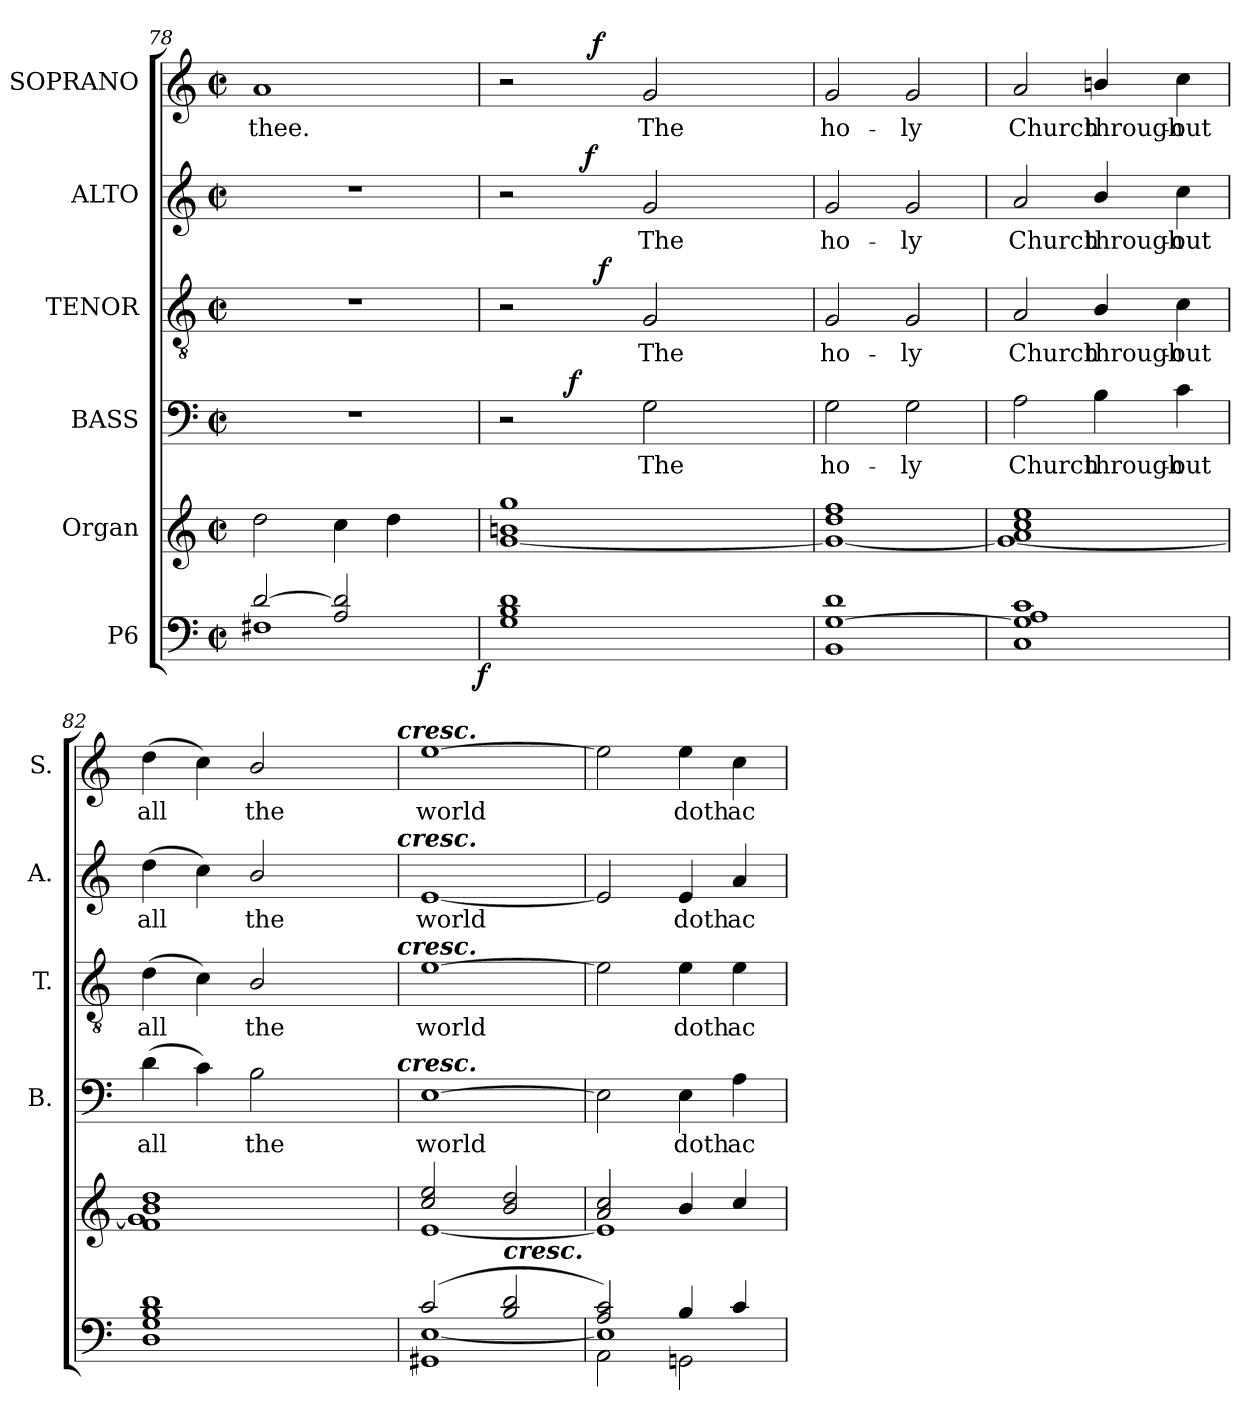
**kern	**dynam	**kern	**kern	**text	**dynam	**kern	**text	**dynam	**kern	**text	**dynam	**kern	**text	**dynam
*part6	*part6	*part5	*part4	*part4	*part4	*part3	*part3	*part3	*part2	*part2	*part2	*part1	*part1	*part1
*staff6	*staff6	*staff5	*staff4	*staff4	*staff4	*staff3	*staff3	*staff3	*staff2	*staff2	*staff2	*staff1	*staff1	*staff1
*I"P6	*	*I"Organ	*I"BASS	*	*	*I"TENOR	*	*	*I"ALTO	*	*	*I"SOPRANO	*	*
*	*	*	*I'B.	*	*	*I'T.	*	*	*I'A.	*	*	*I'S.	*	*
*clefF4	*	*clefG2	*clefF4	*	*	*clefGv2	*	*	*clefG2	*	*	*clefG2	*	*
*	*	*	*	*	*	*ITrd7c12	*	*	*	*	*	*	*	*
*k[]	*	*k[]	*k[]	*	*	*k[]	*	*	*k[]	*	*	*k[]	*	*
*C:	*	*C:	*C:	*	*	*C:	*	*	*C:	*	*	*C:	*	*
*M2/2	*	*M2/2	*M2/2	*	*	*M2/2	*	*	*M2/2	*	*	*M2/2	*	*
*met(c|)	*	*met(c|)	*met(c|)	*	*	*met(c|)	*	*	*met(c|)	*	*	*met(c|)	*	*
=78	=78	=78	=78	=78	=78	=78	=78	=78	=78	=78	=78	=78	=78	=78
*^	*	*	*	*	*	*	*	*	*	*	*	*	*	*
!	!	!	!	!	!	!	!	!	!	!	!	!	!	!LO:LY:b:color=#000000	!
*	*^	*	*	*	*	*	*	*	*	*	*	*	*	*	*
[2di/	1F#Xi	2ryy	.	2ddi\	1r	.	.	1r	.	.	1r	.	.	1ai	thee.	.
2Ai/ 2di]	.	4ryy	.	4cci\	.	.	.	.	.	.	.	.	.	.	.	.
.	.	8ryy	.	4ddi\	.	.	.	.	.	.	.	.	.	.	.	.
.	.	16ryy	.	.	.	.	.	.	.	.	.	.	.	.	.	.
.	.	32ryy	.	.	.	.	.	.	.	.	.	.	.	.	.	.
.	.	64ryy	.	.	.	.	.	.	.	.	.	.	.	.	.	.
.	.	128...ryy	.	.	.	.	.	.	.	.	.	.	.	.	.	.
.	.	1024ryy	f	.	.	.	.	.	.	.	.	.	.	.	.	.
*	*v	*v	*	*	*	*	*	*	*	*	*	*	*	*	*	*
=79	=79	=79	=79	=79	=79	=79	=79	=79	=79	=79	=79	=79	=79	=79	=79
*	*	*	*^	*^	*	*	*^	*	*	*^	*	*	*^	*	*
1Bi 1di	1Gi	.	1ggi	[1gi 1bni	2r	4ryy	.	.	2r	4ryy	.	.	2r	4ryy	.	.	2r	4ryy	.	.
.	.	.	.	.	.	64ryy	.	.	.	32ryy	.	.	.	32ryy	.	.	.	32ryy	.	.
.	.	.	.	.	.	256..ryy	.	.	.	.	.	.	.	.	.	.	.	.	.	.
.	.	.	.	.	.	2ryy	.	f	.	.	.	.	.	.	.	.	.	.	.	.
.	.	.	.	.	.	.	.	.	.	64ryy	.	.	.	128...ryy	.	.	.	64ryy	.	.
.	.	.	.	.	.	.	.	.	.	.	.	.	.	2ryy	.	f	.	.	.	.
.	.	.	.	.	.	.	.	.	.	128...ryy	.	.	.	.	.	.	.	256..ryy	.	.
.	.	.	.	.	.	.	.	.	.	.	.	.	.	.	.	.	.	2ryy	.	f
.	.	.	.	.	.	.	.	.	.	2ryy	.	f	.	.	.	.	.	.	.	.
!	!	!	!	!	!	!	!LO:LY:b:color=#000000	!	!	!	!	!	!	!	!	!	!	!	!	!
!	!	!	!	!	!	!	!	!	!	!	!LO:LY:b:color=#000000	!	!	!	!	!	!	!	!	!
!	!	!	!	!	!	!	!	!	!	!	!	!	!	!	!LO:LY:b:color=#000000	!	!	!	!	!
!	!	!	!	!	!	!	!	!	!	!	!	!	!	!	!	!	!	!	!LO:LY:b:color=#000000	!
.	.	.	.	.	2Gi\	.	The	.	2GGi/	.	The	.	2gi/	.	The	.	2gi/	.	The	.
.	.	.	.	.	.	8ryy	.	.	.	.	.	.	.	.	.	.	.	.	.	.
.	.	.	.	.	.	.	.	.	.	.	.	.	.	8ryy	.	.	.	.	.	.
.	.	.	.	.	.	.	.	.	.	.	.	.	.	.	.	.	.	8ryy	.	.
.	.	.	.	.	.	.	.	.	.	8ryy	.	.	.	.	.	.	.	.	.	.
.	.	.	.	.	.	16ryy	.	.	.	.	.	.	.	.	.	.	.	.	.	.
.	.	.	.	.	.	.	.	.	.	.	.	.	.	16ryy	.	.	.	.	.	.
.	.	.	.	.	.	.	.	.	.	.	.	.	.	.	.	.	.	16ryy	.	.
.	.	.	.	.	.	.	.	.	.	16ryy	.	.	.	.	.	.	.	.	.	.
.	.	.	.	.	.	32ryy	.	.	.	.	.	.	.	.	.	.	.	.	.	.
.	.	.	.	.	.	.	.	.	.	.	.	.	.	64ryy	.	.	.	.	.	.
.	.	.	.	.	.	128ryy	.	.	.	.	.	.	.	.	.	.	.	128ryy	.	.
.	.	.	.	.	.	1024ryy	.	.	.	1024ryy	.	.	.	1024ryy	.	.	.	1024ryy	.	.
*	*	*	*	*	*v	*v	*	*	*	*	*	*	*v	*v	*	*	*v	*v	*	*
*	*	*	*	*	*	*	*	*v	*v	*	*	*	*	*	*	*	*
=80	=80	=80	=80	=80	=80	=80	=80	=80	=80	=80	=80	=80	=80	=80	=80	=80
*	*	*	*	*	*^	*	*	*^	*	*	*^	*	*	*^	*	*
!	!	!	!	!	!	!	!LO:LY:b:color=#000000	!	!	!	!	!	!	!	!	!	!	!	!	!
*	*	*	*	*	*v	*v	*	*	*	*	*	*	*v	*v	*	*	*v	*v	*	*
*	*	*	*	*	*	*	*	*v	*v	*	*	*	*	*	*	*	*
*	*	*	*	*	*^	*	*	*^	*	*	*^	*	*	*^	*	*
!	!	!	!	!	!	!	!	!	!	!	!LO:LY:b:color=#000000	!	!	!	!	!	!	!	!	!
*	*	*	*	*	*v	*v	*	*	*	*	*	*	*v	*v	*	*	*v	*v	*	*
*	*	*	*	*	*	*	*	*v	*v	*	*	*	*	*	*	*	*
*	*	*	*	*	*^	*	*	*^	*	*	*^	*	*	*^	*	*
!	!	!	!	!	!	!	!	!	!	!	!	!	!	!	!LO:LY:b:color=#000000	!	!	!	!	!
*	*	*	*	*	*v	*v	*	*	*	*	*	*	*v	*v	*	*	*v	*v	*	*
*	*	*	*	*	*	*	*	*v	*v	*	*	*	*	*	*	*	*
*	*	*	*	*	*^	*	*	*^	*	*	*^	*	*	*^	*	*
!	!	!	!	!	!	!	!	!	!	!	!	!	!	!	!	!	!	!	!LO:LY:b:color=#000000	!
*	*	*	*	*	*v	*v	*	*	*	*	*	*	*v	*v	*	*	*v	*v	*	*
*	*	*	*	*	*	*	*	*v	*v	*	*	*	*	*	*	*	*
[1Gi 1di	1BBi	.	1ddi 1ffi	1gi_	2Gi\	ho-	.	2GGi/	ho-	.	2gi/	ho-	.	2gi/	ho-	.
!	!	!	!	!	!	!LO:LY:b:color=#000000	!	!	!	!	!	!	!	!	!	!
!	!	!	!	!	!	!	!	!	!LO:LY:b:color=#000000	!	!	!	!	!	!	!
!	!	!	!	!	!	!	!	!	!	!	!	!LO:LY:b:color=#000000	!	!	!	!
!	!	!	!	!	!	!	!	!	!	!	!	!	!	!	!LO:LY:b:color=#000000	!
.	.	.	.	.	2Gi\	-ly	.	2GGi/	-ly	.	2gi/	-ly	.	2gi/	-ly	.
=81	=81	=81	=81	=81	=81	=81	=81	=81	=81	=81	=81	=81	=81	=81	=81	=81
!	!	!	!	!	!	!LO:LY:b:color=#000000	!	!	!	!	!	!	!	!	!	!
!	!	!	!	!	!	!	!	!	!LO:LY:b:color=#000000	!	!	!	!	!	!	!
!	!	!	!	!	!	!	!	!	!	!	!	!LO:LY:b:color=#000000	!	!	!	!
!	!	!	!	!	!	!	!	!	!	!	!	!	!	!	!LO:LY:b:color=#000000	!
1Gi] 1Ai 1ci	1Ci	.	1cci 1eei	1gi_ 1ai	2Ai\	Church	.	2AAi/	Church	.	2ai/	Church	.	2ai/	Church	.
!	!	!	!	!	!	!LO:LY:b:color=#000000	!	!	!	!	!	!	!	!	!	!
!	!	!	!	!	!	!	!	!	!LO:LY:b:color=#000000	!	!	!	!	!	!	!
!	!	!	!	!	!	!	!	!	!	!	!	!LO:LY:b:color=#000000	!	!	!	!
!	!	!	!	!	!	!	!	!	!	!	!	!	!	!	!LO:LY:b:color=#000000	!
.	.	.	.	.	4Bi\	through-	.	4BBi/	through-	.	4bi/	through-	.	4bni/	through-	.
!	!	!	!	!	!	!LO:LY:b:color=#000000	!	!	!	!	!	!	!	!	!	!
!	!	!	!	!	!	!	!	!	!LO:LY:b:color=#000000	!	!	!	!	!	!	!
!	!	!	!	!	!	!	!	!	!	!	!	!LO:LY:b:color=#000000	!	!	!	!
!	!	!	!	!	!	!	!	!	!	!	!	!	!	!	!LO:LY:b:color=#000000	!
.	.	.	.	.	4ci\	-out	.	4Ci\	-out	.	4cci\	-out	.	4cci\	-out	.
=82	=82	=82	=82	=82	=82	=82	=82	=82	=82	=82	=82	=82	=82	=82	=82	=82
!	!	!	!	!	!	!LO:LY:b:color=#000000	!	!	!	!	!	!	!	!	!	!
!	!	!	!	!	!	!	!	!	!LO:LY:b:color=#000000	!	!	!	!	!	!	!
!	!	!	!	!	!	!	!	!	!	!	!	!LO:LY:b:color=#000000	!	!	!	!
!	!	!	!	!	!	!	!	!	!	!	!	!	!	!	!LO:LY:b:color=#000000	!
*	*	*	*	*	*^	*	*	*^	*	*	*^	*	*	*^	*	*
1Gi 1Bi 1di	1Di	.	1fi 1bi 1ddi	1gi]	(4di\	2ryy	all	.	(4Di\	2ryy	all	.	(4ddi\	2ryy	all	.	(4ddi\	2ryy	all	.
.	.	.	.	.	4ci\)	.	.	.	4Ci\)	.	.	.	4cci\)	.	.	.	4cci\)	.	.	.
!	!	!	!	!	!	!	!LO:LY:b:color=#000000	!	!	!	!	!	!	!	!	!	!	!	!	!
!	!	!	!	!	!	!	!	!	!	!	!LO:LY:b:color=#000000	!	!	!	!	!	!	!	!	!
!	!	!	!	!	!	!	!	!	!	!	!	!	!	!	!LO:LY:b:color=#000000	!	!	!	!	!
!	!	!	!	!	!	!	!	!	!	!	!	!	!	!	!	!	!	!	!LO:LY:b:color=#000000	!
.	.	.	.	.	2Bi\	4ryy	the	.	2BBi/	4ryy	the	.	2bi/	4ryy	the	.	2bi/	4ryy	the	.
.	.	.	.	.	.	8ryy	.	.	.	8ryy	.	.	.	8ryy	.	.	.	8ryy	.	.
.	.	.	.	.	.	16ryy	.	.	.	16ryy	.	.	.	16ryy	.	.	.	16ryy	.	.
.	.	.	.	.	.	32ryy	.	.	.	32ryy	.	.	.	32ryy	.	.	.	32ryy	.	.
.	.	.	.	.	.	64ryy	.	.	.	64ryy	.	.	.	64ryy	.	.	.	64ryy	.	.
.	.	.	.	.	.	128...ryy	.	.	.	128...ryy	.	.	.	128...ryy	.	.	.	128...ryy	.	.
!	!	!	!	!	!	!	!	!	!	!	!	!	!	!	!	!	!	!LO:TX:a:Bi:t=cresc.	!	!
!	!	!	!	!	!	!	!	!	!	!	!	!	!	!LO:TX:a:Bi:t=cresc.	!	!	!	!	!	!
!	!	!	!	!	!	!	!	!	!	!LO:TX:a:Bi:t=cresc.	!	!	!	!	!	!	!	!	!	!
!	!	!	!	!	!	!LO:TX:a:Bi:t=cresc.	!	!	!	!	!	!	!	!	!	!	!	!	!	!
.	.	.	.	.	.	1024ryy	.	.	.	1024ryy	.	.	.	1024ryy	.	.	.	1024ryy	.	.
*	*	*	*	*	*v	*v	*	*	*	*	*	*	*v	*v	*	*	*v	*v	*	*
*	*	*	*	*	*	*	*	*v	*v	*	*	*	*	*	*	*	*
=83	=83	=83	=83	=83	=83	=83	=83	=83	=83	=83	=83	=83	=83	=83	=83	=83
*	*	*	*	*	*^	*	*	*^	*	*	*^	*	*	*^	*	*
!	!	!	!	!	!	!	!LO:LY:b:color=#000000	!	!	!	!	!	!	!	!	!	!	!	!	!
*	*	*	*	*	*v	*v	*	*	*	*	*	*	*v	*v	*	*	*v	*v	*	*
*	*	*	*	*	*	*	*	*v	*v	*	*	*	*	*	*	*	*
*	*	*	*	*	*^	*	*	*^	*	*	*^	*	*	*^	*	*
!	!	!	!	!	!	!	!	!	!	!	!LO:LY:b:color=#000000	!	!	!	!	!	!	!	!	!
*	*	*	*	*	*v	*v	*	*	*	*	*	*	*v	*v	*	*	*v	*v	*	*
*	*	*	*	*	*	*	*	*v	*v	*	*	*	*	*	*	*	*
*	*	*	*	*	*^	*	*	*^	*	*	*^	*	*	*^	*	*
!	!	!	!	!	!	!	!	!	!	!	!	!	!	!	!LO:LY:b:color=#000000	!	!	!	!	!
*	*	*	*	*	*v	*v	*	*	*	*	*	*	*v	*v	*	*	*v	*v	*	*
*	*	*	*	*	*	*	*	*v	*v	*	*	*	*	*	*	*	*
*	*	*	*	*	*^	*	*	*^	*	*	*^	*	*	*^	*	*
!	!	!	!	!	!	!	!	!	!	!	!	!	!	!	!	!	!	!	!LO:LY:b:color=#000000	!
*	*	*	*	*	*v	*v	*	*	*	*	*	*	*v	*v	*	*	*v	*v	*	*
*	*	*	*	*	*	*	*	*v	*v	*	*	*	*	*	*	*	*
(2ci/	1GG#Xi [1Ei	.	2cci/ 2eei	[1ei	[1Ei	world	.	[1Ei	world	.	[1ei	world	.	[1eei	world	.
!LO:TX:a:Bi:t=cresc.	!	!	!	!	!	!	!	!	!	!	!	!	!	!	!	!
2Bi/ 2di	.	.	2bi/ 2ddi	.	.	.	.	.	.	.	.	.	.	.	.	.
=84	=84	=84	=84	=84	=84	=84	=84	=84	=84	=84	=84	=84	=84	=84	=84	=84
*	*^	*	*	*	*	*	*	*	*	*	*	*	*	*	*	*
2Ai/ 2ci)	2AAi\	1Ei]	.	2ai/ 2cci	1ei]	2Ei\]	.	.	2Ei\]	.	.	2ei/]	.	.	2eei\]	.	.
!	!	!	!	!	!	!	!LO:LY:b:color=#000000	!	!	!	!	!	!	!	!	!	!
!	!	!	!	!	!	!	!	!	!	!LO:LY:b:color=#000000	!	!	!	!	!	!	!
!	!	!	!	!	!	!	!	!	!	!	!	!	!LO:LY:b:color=#000000	!	!	!	!
!	!	!	!	!	!	!	!	!	!	!	!	!	!	!	!	!LO:LY:b:color=#000000	!
4Bi/	2GGni\	.	.	4bi/	.	4Ei\	doth	.	4Ei\	doth	.	4ei/	doth	.	4eei\	doth	.
!	!	!	!	!	!	!	!LO:LY:b:color=#000000	!	!	!	!	!	!	!	!	!	!
!	!	!	!	!	!	!	!	!	!	!LO:LY:b:color=#000000	!	!	!	!	!	!	!
!	!	!	!	!	!	!	!	!	!	!	!	!	!LO:LY:b:color=#000000	!	!	!	!
!	!	!	!	!	!	!	!	!	!	!	!	!	!	!	!	!LO:LY:b:color=#000000	!
4ci/	.	.	.	4cci/	.	4Ai\	ac-	.	4Ei\	ac-	.	4ai/	ac-	.	4cci\	ac-	.
*v	*v	*v	*	*	*	*	*	*	*	*	*	*	*	*	*	*	*
*	*	*v	*v	*	*	*	*	*	*	*	*	*	*	*	*
=	=	=	=	=	=	=	=	=	=	=	=	=	=	=
*-	*-	*-	*-	*-	*-	*-	*-	*-	*-	*-	*-	*-	*-	*-
